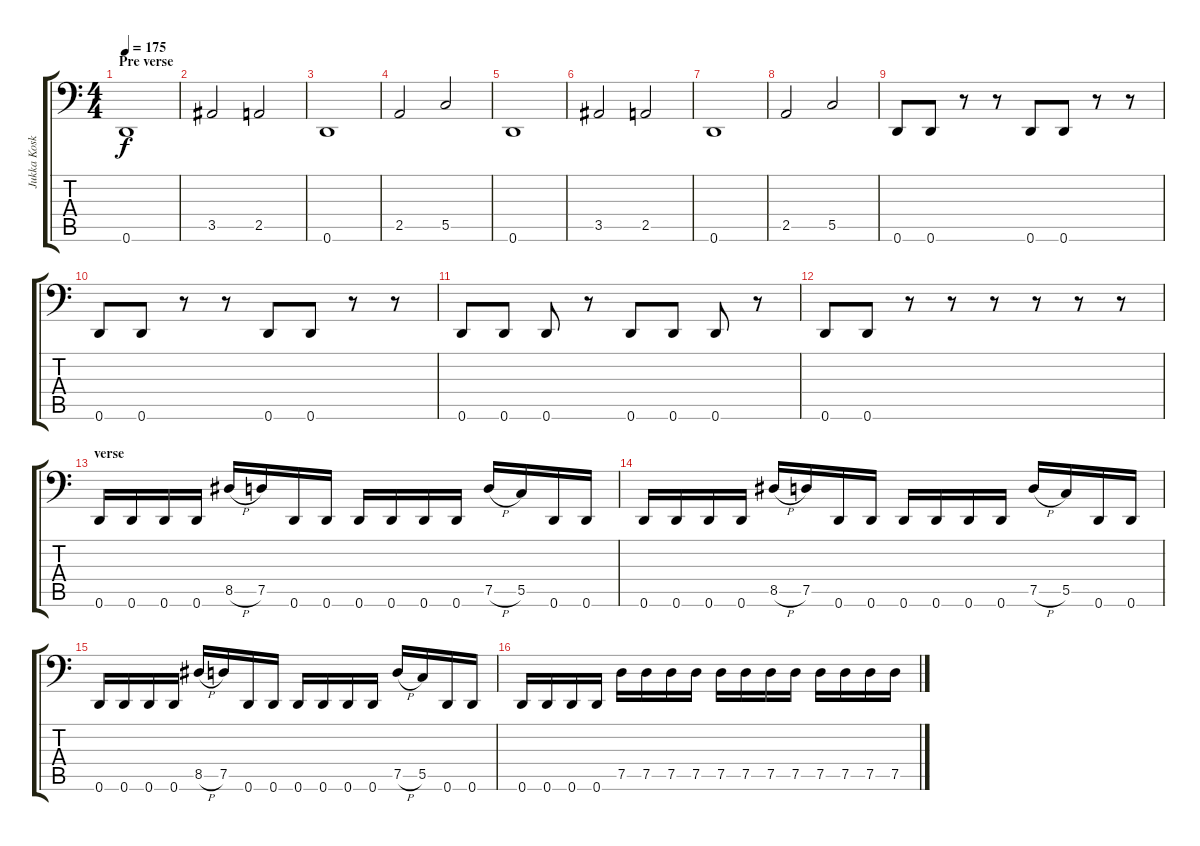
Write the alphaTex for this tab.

\track ("Jukka Koskinen" "Jukka Kosk") {instrument electricbasspick}
\staff {score tabs}
\tuning (D3 A2 F2 C2 G1 D1) {hide}
\ts (4 4)
\section ("" "Pre verse")
\tempo 175
\clef f4
\ks c
0.6.1{dy f} |
3.5.2 2.5.2 |
0.6.1 |
2.5.2 5.5.2 |
0.6.1 |
3.5.2 2.5.2 |
0.6.1 |
2.5.2 5.5.2 |
0.6.8 0.6.8 r.8 r.8 0.6.8 0.6.8 r.8 r.8 |
0.6.8 0.6.8 r.8 r.8 0.6.8 0.6.8 r.8 r.8 |
0.6.8 0.6.8 0.6.8 r.8 0.6.8 0.6.8 0.6.8 r.8 |
0.6.8 0.6.8 r.8 r.8 r.8 r.8 r.8 r.8 |
\section ("" "verse")
0.6.16 0.6.16 0.6.16 0.6.16 8.5{h}.16 7.5.16 0.6.16 0.6.16 0.6.16 0.6.16 0.6.16 0.6.16 7.5{h}.16 5.5.16 0.6.16 0.6.16 |
0.6.16 0.6.16 0.6.16 0.6.16 8.5{h}.16 7.5.16 0.6.16 0.6.16 0.6.16 0.6.16 0.6.16 0.6.16 7.5{h}.16 5.5.16 0.6.16 0.6.16 |
0.6.16 0.6.16 0.6.16 0.6.16 8.5{h}.16 7.5.16 0.6.16 0.6.16 0.6.16 0.6.16 0.6.16 0.6.16 7.5{h}.16 5.5.16 0.6.16 0.6.16 |
0.6.16 0.6.16 0.6.16 0.6.16 7.5.16 7.5.16 7.5.16 7.5.16 7.5.16 7.5.16 7.5.16 7.5.16 7.5.16 7.5.16 7.5.16 7.5.16
